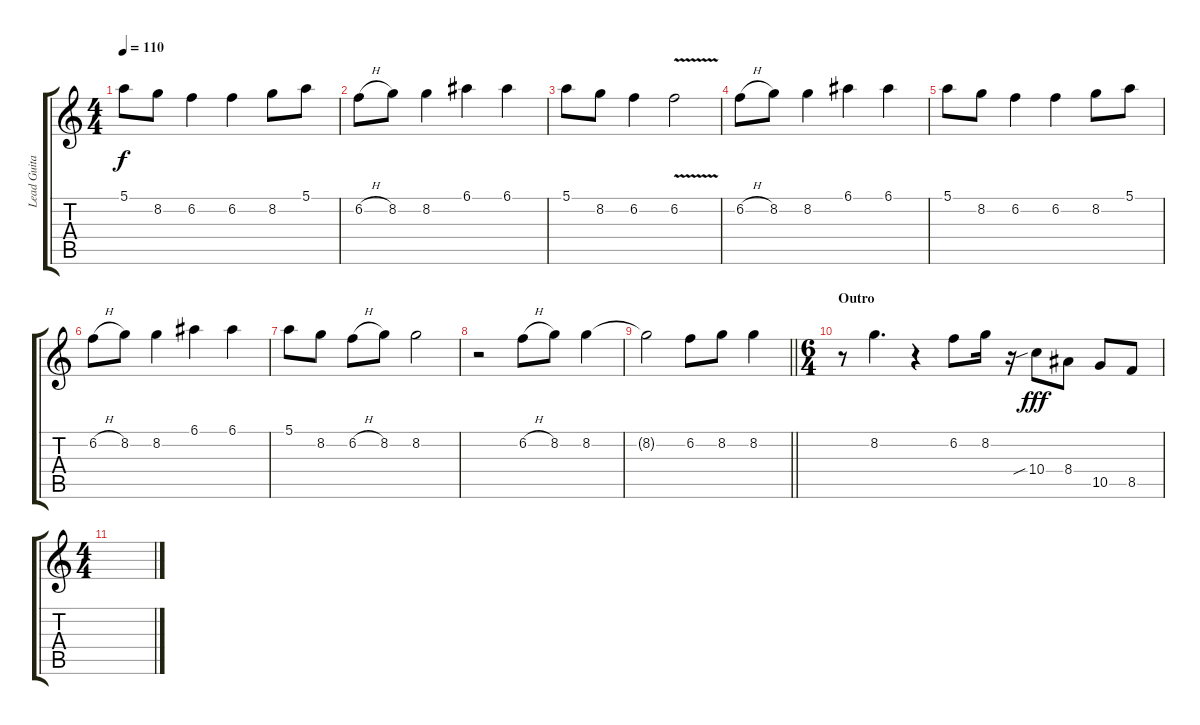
\track ("Lead Guitar" "Lead Guita") {instrument acousticguitarnylon}
\staff {score tabs}
\tuning (E4 B3 G3 D3 A2 E2) {hide}
\ts (4 4)
\tempo 110
\clef g2
\ks c
5.1.8{dy f} 8.2.8 6.2.4 6.2.4 8.2.8 5.1.8 |
6.2{h}.8 8.2.8 8.2.4 6.1.4 6.1.4 |
5.1.8 8.2.8 6.2.4 6.2{v}.2 |
6.2{h}.8 8.2.8 8.2.4 6.1.4 6.1.4 |
5.1.8 8.2.8 6.2.4 6.2.4 8.2.8 5.1.8 |
6.2{h}.8 8.2.8 8.2.4 6.1.4 6.1.4 |
5.1.8 8.2.8 6.2{h}.8 8.2.8 8.2.2 |
r.2 6.2{h}.8 8.2.8 8.2.4 |
\barLineRight lightlight
8.2{t}.2 6.2.8 8.2.8 8.2.4 |
\ts (6 4)
\section ("" "Outro")
r.8 8.2.4{d} r.4 6.2.8 8.2.16 r.16 10.4{sib}.8{dy fff} 8.4.8 10.5.8 8.5.8 |
\ts (4 4)
